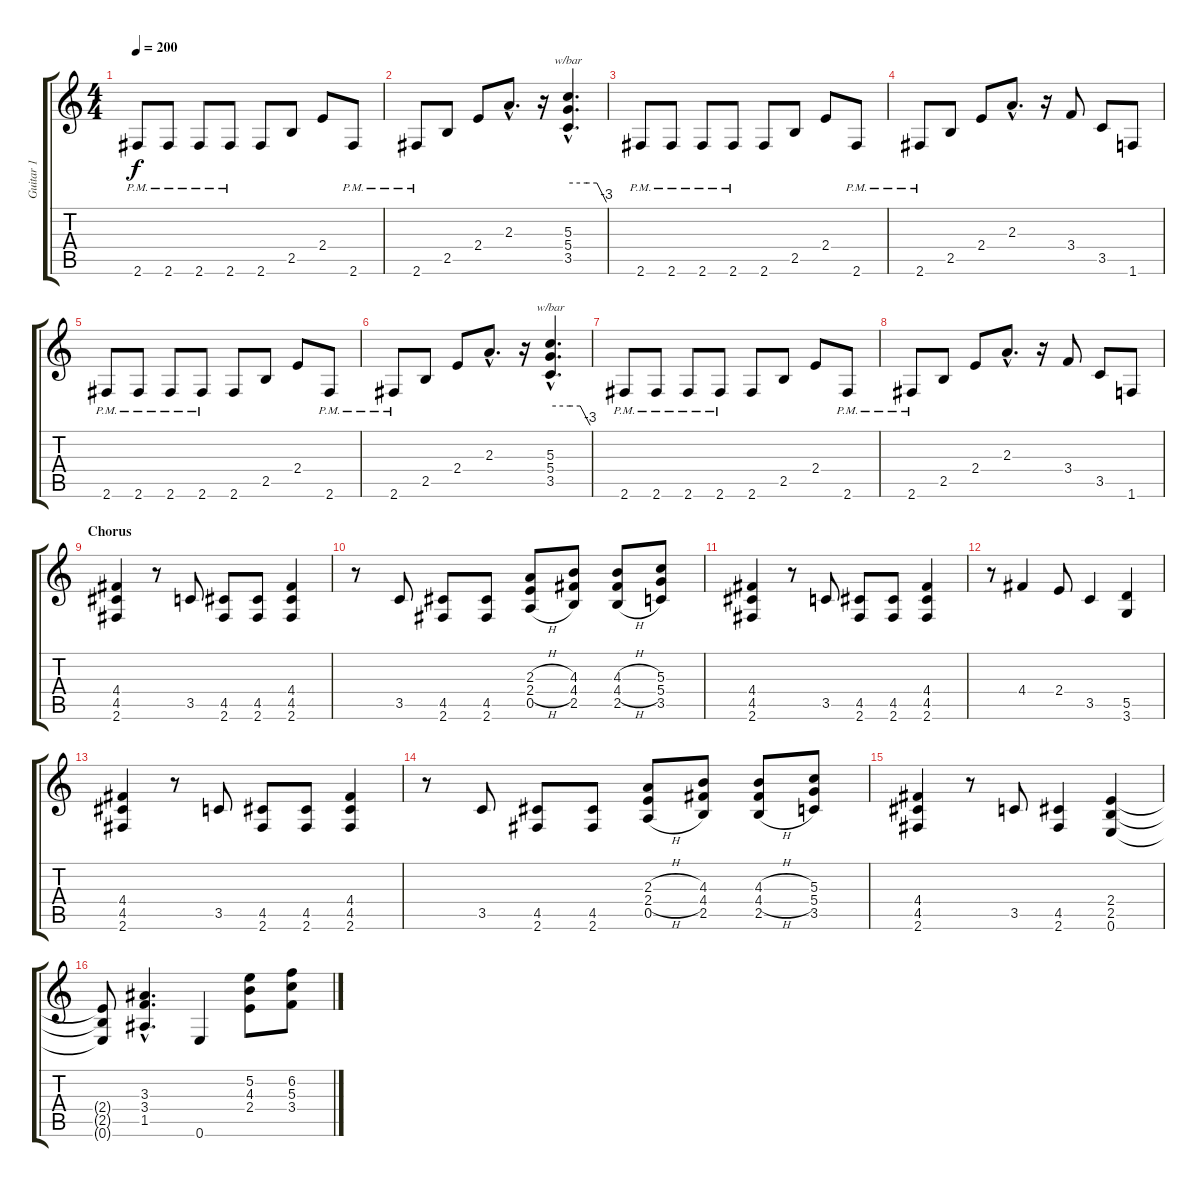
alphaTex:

\track ("Guitar 1" "Guitar 1") {instrument overdrivenguitar}
\staff {score tabs}
\tuning (E4 B3 G3 D3 A2 E2) {hide}
\ts (4 4)
\tempo 200
\clef g2
\ks c
2.6{pm}.8{dy f} 2.6{pm}.8 2.6{pm}.8 2.6{pm}.8 2.6.8 2.5.8 2.4.8 2.6{pm}.8 |
2.6{pm}.8 2.5.8 2.4.8 2.3{hac}.8{d} r.16 (5.3{hac} 5.4{hac} 3.5{hac}).4{d tbe (custom default 0 0 30 0 45 0 60 -12)} |
2.6{pm}.8 2.6{pm}.8 2.6{pm}.8 2.6{pm}.8 2.6.8 2.5.8 2.4.8 2.6{pm}.8 |
2.6{pm}.8 2.5.8 2.4.8 2.3{hac}.8{d} r.16 3.4.8 3.5.8 1.6.8 |
2.6{pm}.8 2.6{pm}.8 2.6{pm}.8 2.6{pm}.8 2.6.8 2.5.8 2.4.8 2.6{pm}.8 |
2.6{pm}.8 2.5.8 2.4.8 2.3{hac}.8{d} r.16 (5.3{hac} 5.4{hac} 3.5{hac}).4{d tbe (custom default 0 0 30 0 45 0 60 -12)} |
2.6{pm}.8 2.6{pm}.8 2.6{pm}.8 2.6{pm}.8 2.6.8 2.5.8 2.4.8 2.6{pm}.8 |
2.6{pm}.8 2.5.8 2.4.8 2.3{hac}.8{d} r.16 3.4.8 3.5.8 1.6.8 |
\section ("" "Chorus")
(4.4 4.5 2.6).4 r.8 3.5.8 (4.5 2.6).8 (4.5 2.6).8 (4.4 4.5 2.6).4 |
r.8 3.5.8 (4.5 2.6).8 (4.5 2.6).8 (2.3{h} 2.4{h} 0.5{h}).8 (4.3 4.4 2.5).8 (4.3{h} 4.4{h} 2.5{h}).8 (5.3 5.4 3.5).8 |
(4.4 4.5 2.6).4 r.8 3.5.8 (4.5 2.6).8 (4.5 2.6).8 (4.4 4.5 2.6).4 |
r.8 4.4.4 2.4.8 3.5.4 (5.5 3.6).4 |
(4.4 4.5 2.6).4 r.8 3.5.8 (4.5 2.6).8 (4.5 2.6).8 (4.4 4.5 2.6).4 |
r.8 3.5.8 (4.5 2.6).8 (4.5 2.6).8 (2.3{h} 2.4{h} 0.5{h}).8 (4.3 4.4 2.5).8 (4.3{h} 4.4{h} 2.5{h}).8 (5.3 5.4 3.5).8 |
(4.4 4.5 2.6).4 r.8 3.5.8 (4.5 2.6).4 (2.4 2.5 0.6).4 |
(2.4{t} 2.5{t} 0.6{t}).8 (3.3{hac} 3.4{hac} 1.5{hac}).4{d} 0.6.4 (5.2 4.3 2.4).8 (6.2 5.3 3.4).8
